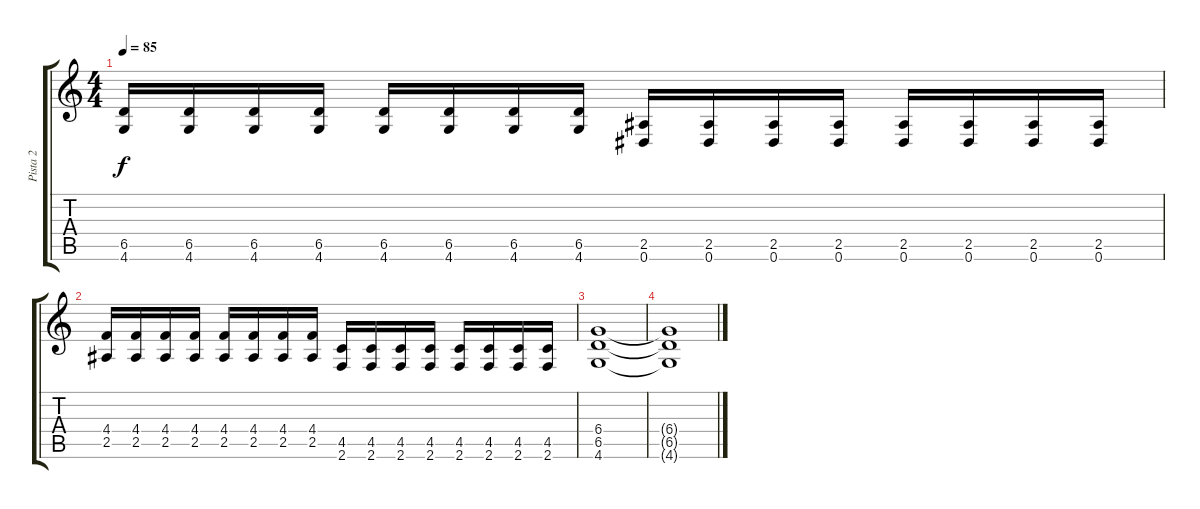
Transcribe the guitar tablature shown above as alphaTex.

\track ("Pista 2" "Pista 2") {instrument distortionguitar}
\staff {score tabs}
\tuning (Eb4 Bb3 Gb3 Db3 Ab2 Eb2) {hide}
\ts (4 4)
\tempo 85
\clef g2
\ks c
(6.5 4.6).16{dy f} (6.5 4.6).16 (6.5 4.6).16 (6.5 4.6).16 (6.5 4.6).16 (6.5 4.6).16 (6.5 4.6).16 (6.5 4.6).16 (2.5 0.6).16 (2.5 0.6).16 (2.5 0.6).16 (2.5 0.6).16 (2.5 0.6).16 (2.5 0.6).16 (2.5 0.6).16 (2.5 0.6).16 |
(4.4 2.5).16 (4.4 2.5).16 (4.4 2.5).16 (4.4 2.5).16 (4.4 2.5).16 (4.4 2.5).16 (4.4 2.5).16 (4.4 2.5).16 (4.5 2.6).16 (4.5 2.6).16 (4.5 2.6).16 (4.5 2.6).16 (4.5 2.6).16 (4.5 2.6).16 (4.5 2.6).16 (4.5 2.6).16 |
(6.4 6.5 4.6).1{volume 0} |
(6.4{t} 6.5{t} 4.6{t}).1
